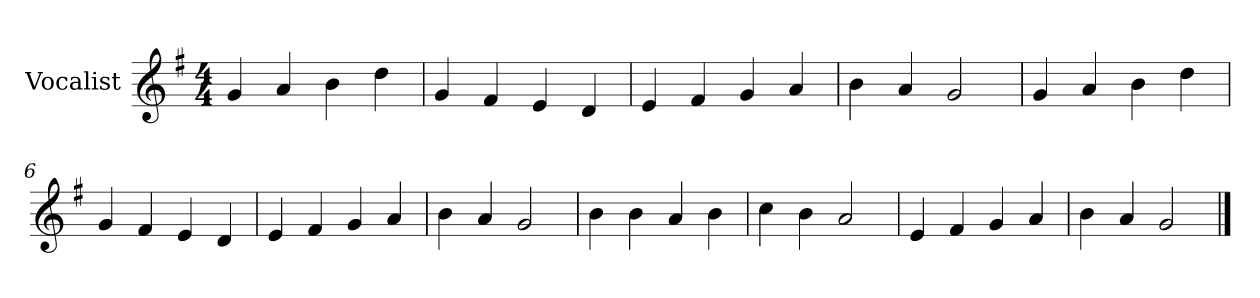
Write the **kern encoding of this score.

**kern
*part1
*staff1
*I"Vocalist
*k[f#]
*G:
*M4/4
=1
4g
4a
4b
4dd
=2
4g
4f#
4e
4d
=3
4e
4f#
4g
4a
=4
4b
4a
2g
=5
4g
4a
4b
4dd
=6
4g
4f#
4e
4d
=7
4e
4f#
4g
4a
=8
4b
4a
2g
=9
4b
4b
4a
4b
=10
4cc
4b
2a
=11
4e
4f#
4g
4a
=12
4b
4a
2g
==
*-
